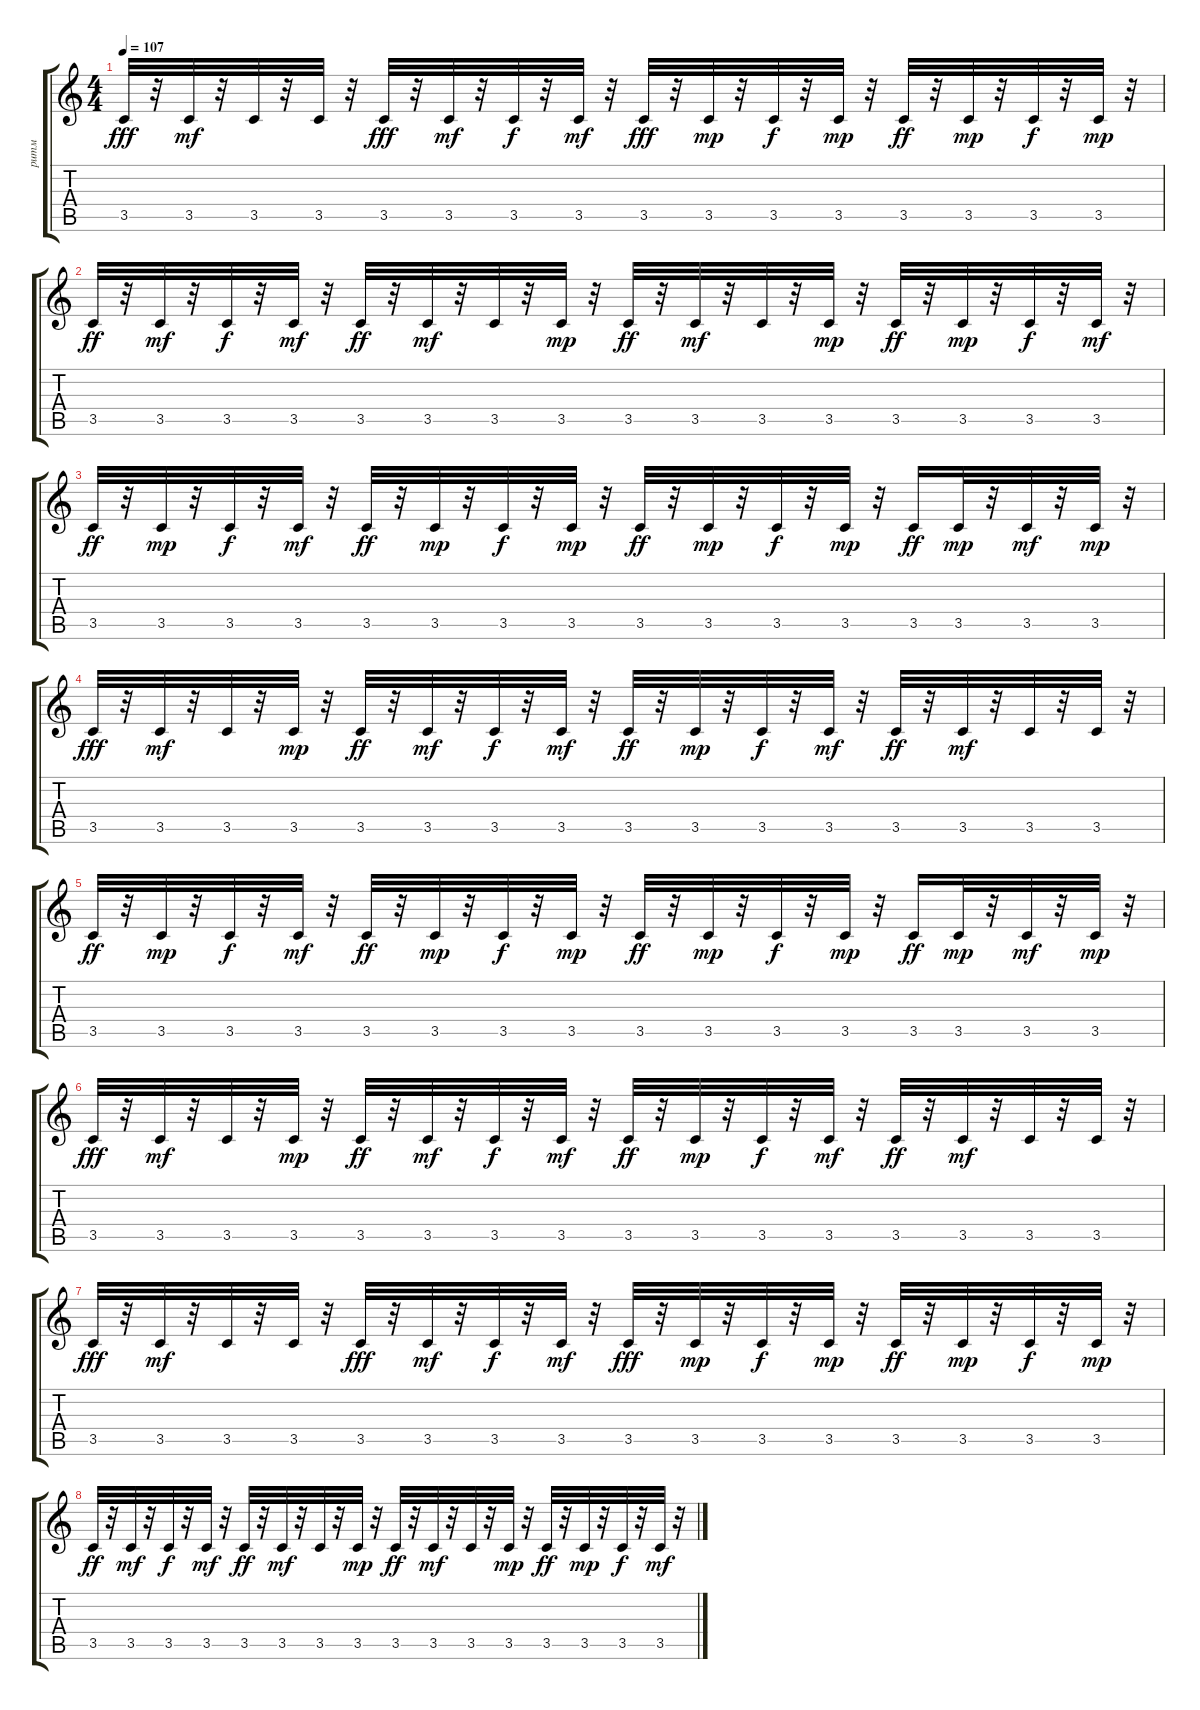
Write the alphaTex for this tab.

\track ("ритм" "ритм") {instrument electricguitarclean}
\staff {score tabs}
\tuning (E4 B3 G3 D3 A2 E2) {hide}
\ts (4 4)
\tempo 107
\clef g2
\ks c
3.5.32{dy fff} r.32 3.5.32{dy mf} r.32 3.5.32 r.32 3.5.32 r.32 3.5.32{dy fff} r.32 3.5.32{dy mf} r.32 3.5.32{dy f} r.32 3.5.32{dy mf} r.32 3.5.32{dy fff} r.32 3.5.32{dy mp} r.32 3.5.32{dy f} r.32 3.5.32{dy mp} r.32 3.5.32{dy ff} r.32 3.5.32{dy mp} r.32 3.5.32{dy f} r.32 3.5.32{dy mp} r.32 |
3.5.32{dy ff} r.32 3.5.32{dy mf} r.32 3.5.32{dy f} r.32 3.5.32{dy mf} r.32 3.5.32{dy ff} r.32 3.5.32{dy mf} r.32 3.5.32 r.32 3.5.32{dy mp} r.32 3.5.32{dy ff} r.32 3.5.32{dy mf} r.32 3.5.32 r.32 3.5.32{dy mp} r.32 3.5.32{dy ff} r.32 3.5.32{dy mp} r.32 3.5.32{dy f} r.32 3.5.32{dy mf} r.32 |
3.5.32{dy ff} r.32 3.5.32{dy mp} r.32 3.5.32{dy f} r.32 3.5.32{dy mf} r.32 3.5.32{dy ff} r.32 3.5.32{dy mp} r.32 3.5.32{dy f} r.32 3.5.32{dy mp} r.32 3.5.32{dy ff} r.32 3.5.32{dy mp} r.32 3.5.32{dy f} r.32 3.5.32{dy mp} r.32 3.5.16{dy ff} 3.5.32{dy mp} r.32 3.5.32{dy mf} r.32 3.5.32{dy mp} r.32 |
3.5.32{dy fff} r.32 3.5.32{dy mf} r.32 3.5.32 r.32 3.5.32{dy mp} r.32 3.5.32{dy ff} r.32 3.5.32{dy mf} r.32 3.5.32{dy f} r.32 3.5.32{dy mf} r.32 3.5.32{dy ff} r.32 3.5.32{dy mp} r.32 3.5.32{dy f} r.32 3.5.32{dy mf} r.32 3.5.32{dy ff} r.32 3.5.32{dy mf} r.32 3.5.32 r.32 3.5.32 r.32 |
3.5.32{dy ff} r.32 3.5.32{dy mp} r.32 3.5.32{dy f} r.32 3.5.32{dy mf} r.32 3.5.32{dy ff} r.32 3.5.32{dy mp} r.32 3.5.32{dy f} r.32 3.5.32{dy mp} r.32 3.5.32{dy ff} r.32 3.5.32{dy mp} r.32 3.5.32{dy f} r.32 3.5.32{dy mp} r.32 3.5.16{dy ff} 3.5.32{dy mp} r.32 3.5.32{dy mf} r.32 3.5.32{dy mp} r.32 |
3.5.32{dy fff} r.32 3.5.32{dy mf} r.32 3.5.32 r.32 3.5.32{dy mp} r.32 3.5.32{dy ff} r.32 3.5.32{dy mf} r.32 3.5.32{dy f} r.32 3.5.32{dy mf} r.32 3.5.32{dy ff} r.32 3.5.32{dy mp} r.32 3.5.32{dy f} r.32 3.5.32{dy mf} r.32 3.5.32{dy ff} r.32 3.5.32{dy mf} r.32 3.5.32 r.32 3.5.32 r.32 |
3.5.32{dy fff} r.32 3.5.32{dy mf} r.32 3.5.32 r.32 3.5.32 r.32 3.5.32{dy fff volume 14} r.32 3.5.32{dy mf volume 14} r.32 3.5.32{dy f volume 14} r.32 3.5.32{dy mf volume 14} r.32 3.5.32{dy fff volume 14} r.32 3.5.32{dy mp volume 14} r.32 3.5.32{dy f volume 13} r.32 3.5.32{dy mp volume 13} r.32 3.5.32{dy ff volume 13} r.32 3.5.32{dy mp volume 13} r.32 3.5.32{dy f volume 13} r.32 3.5.32{dy mp volume 13} r.32 |
3.5.32{dy ff volume 13} r.32 3.5.32{dy mf volume 13} r.32 3.5.32{dy f volume 13} r.32 3.5.32{dy mf volume 13} r.32 3.5.32{dy ff volume 12} r.32 3.5.32{dy mf volume 13} r.32 3.5.32{volume 12} r.32 3.5.32{dy mp volume 12} r.32 3.5.32{dy ff volume 12} r.32 3.5.32{dy mf volume 12} r.32 3.5.32{volume 12} r.32 3.5.32{dy mp volume 12} r.32 3.5.32{dy ff volume 12} r.32 3.5.32{dy mp volume 12} r.32 3.5.32{dy f volume 12} r.32 3.5.32{dy mf volume 11} r.32
